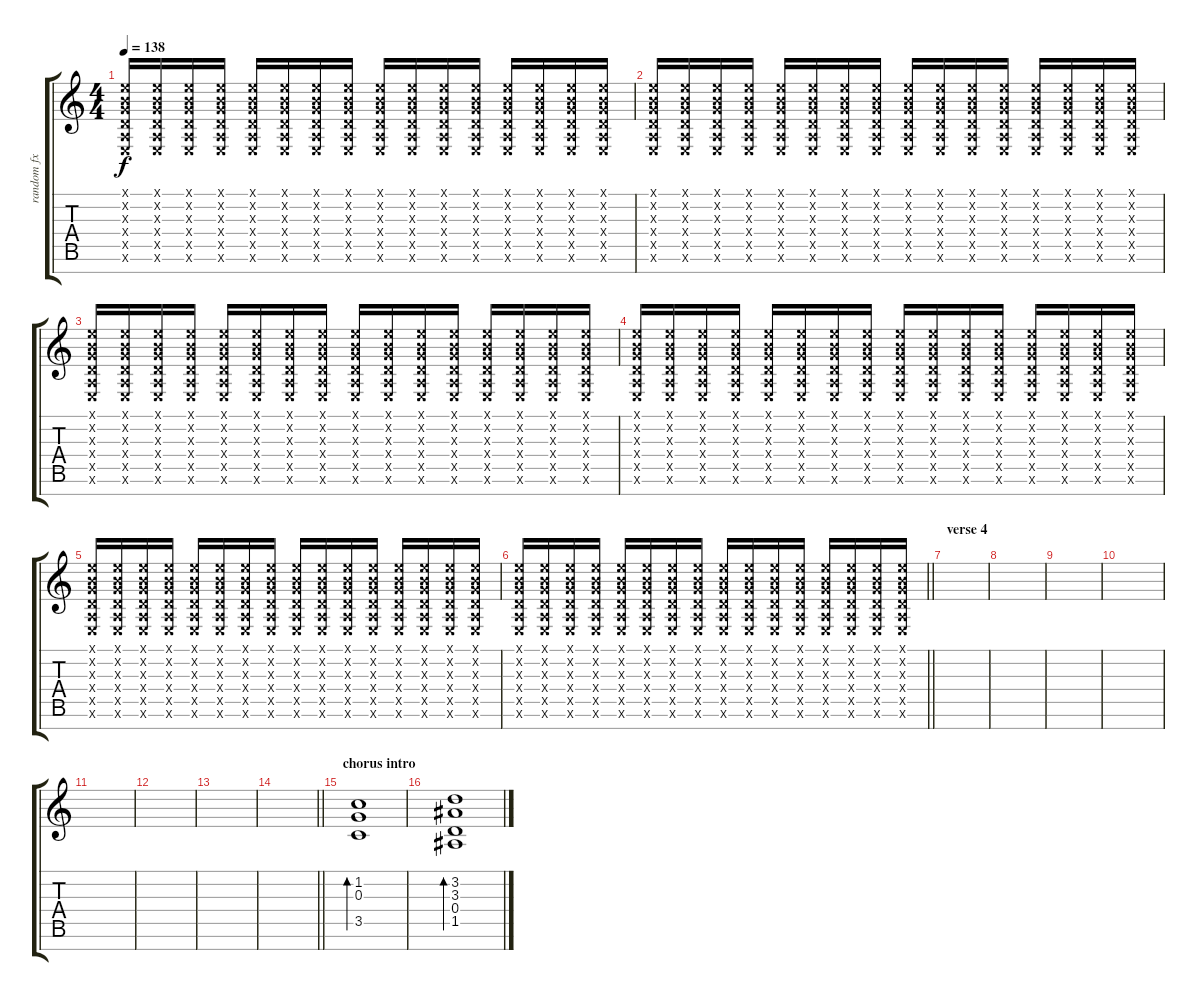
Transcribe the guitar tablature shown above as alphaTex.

\track ("random fx" "random fx") {instrument acousticguitarsteel}
\staff {score tabs}
\tuning (E4 B3 G3 D3 A2 E2 B1) {hide}
\ts (4 4)
\tempo 138
\clef g2
\ks c
(0.1{x} 0.2{x} 0.3{x} 0.4{x} 0.5{x} 0.6{x}).16{dy f} (0.1{x} 0.2{x} 0.3{x} 0.4{x} 0.5{x} 0.6{x}).16 (0.1{x} 0.2{x} 0.3{x} 0.4{x} 0.5{x} 0.6{x}).16 (0.1{x} 0.2{x} 0.3{x} 0.4{x} 0.5{x} 0.6{x}).16 (0.1{x} 0.2{x} 0.3{x} 0.4{x} 0.5{x} 0.6{x}).16 (0.1{x} 0.2{x} 0.3{x} 0.4{x} 0.5{x} 0.6{x}).16 (0.1{x} 0.2{x} 0.3{x} 0.4{x} 0.5{x} 0.6{x}).16 (0.1{x} 0.2{x} 0.3{x} 0.4{x} 0.5{x} 0.6{x}).16 (0.1{x} 0.2{x} 0.3{x} 0.4{x} 0.5{x} 0.6{x}).16 (0.1{x} 0.2{x} 0.3{x} 0.4{x} 0.5{x} 0.6{x}).16 (0.1{x} 0.2{x} 0.3{x} 0.4{x} 0.5{x} 0.6{x}).16 (0.1{x} 0.2{x} 0.3{x} 0.4{x} 0.5{x} 0.6{x}).16 (0.1{x} 0.2{x} 0.3{x} 0.4{x} 0.5{x} 0.6{x}).16 (0.1{x} 0.2{x} 0.3{x} 0.4{x} 0.5{x} 0.6{x}).16 (0.1{x} 0.2{x} 0.3{x} 0.4{x} 0.5{x} 0.6{x}).16 (0.1{x} 0.2{x} 0.3{x} 0.4{x} 0.5{x} 0.6{x}).16 |
(0.1{x} 0.2{x} 0.3{x} 0.4{x} 0.5{x} 0.6{x}).16 (0.1{x} 0.2{x} 0.3{x} 0.4{x} 0.5{x} 0.6{x}).16 (0.1{x} 0.2{x} 0.3{x} 0.4{x} 0.5{x} 0.6{x}).16 (0.1{x} 0.2{x} 0.3{x} 0.4{x} 0.5{x} 0.6{x}).16 (0.1{x} 0.2{x} 0.3{x} 0.4{x} 0.5{x} 0.6{x}).16 (0.1{x} 0.2{x} 0.3{x} 0.4{x} 0.5{x} 0.6{x}).16 (0.1{x} 0.2{x} 0.3{x} 0.4{x} 0.5{x} 0.6{x}).16 (0.1{x} 0.2{x} 0.3{x} 0.4{x} 0.5{x} 0.6{x}).16 (0.1{x} 0.2{x} 0.3{x} 0.4{x} 0.5{x} 0.6{x}).16 (0.1{x} 0.2{x} 0.3{x} 0.4{x} 0.5{x} 0.6{x}).16 (0.1{x} 0.2{x} 0.3{x} 0.4{x} 0.5{x} 0.6{x}).16 (0.1{x} 0.2{x} 0.3{x} 0.4{x} 0.5{x} 0.6{x}).16 (0.1{x} 0.2{x} 0.3{x} 0.4{x} 0.5{x} 0.6{x}).16 (0.1{x} 0.2{x} 0.3{x} 0.4{x} 0.5{x} 0.6{x}).16 (0.1{x} 0.2{x} 0.3{x} 0.4{x} 0.5{x} 0.6{x}).16 (0.1{x} 0.2{x} 0.3{x} 0.4{x} 0.5{x} 0.6{x}).16 |
(0.1{x} 0.2{x} 0.3{x} 0.4{x} 0.5{x} 0.6{x}).16 (0.1{x} 0.2{x} 0.3{x} 0.4{x} 0.5{x} 0.6{x}).16 (0.1{x} 0.2{x} 0.3{x} 0.4{x} 0.5{x} 0.6{x}).16 (0.1{x} 0.2{x} 0.3{x} 0.4{x} 0.5{x} 0.6{x}).16 (0.1{x} 0.2{x} 0.3{x} 0.4{x} 0.5{x} 0.6{x}).16 (0.1{x} 0.2{x} 0.3{x} 0.4{x} 0.5{x} 0.6{x}).16 (0.1{x} 0.2{x} 0.3{x} 0.4{x} 0.5{x} 0.6{x}).16 (0.1{x} 0.2{x} 0.3{x} 0.4{x} 0.5{x} 0.6{x}).16 (0.1{x} 0.2{x} 0.3{x} 0.4{x} 0.5{x} 0.6{x}).16 (0.1{x} 0.2{x} 0.3{x} 0.4{x} 0.5{x} 0.6{x}).16 (0.1{x} 0.2{x} 0.3{x} 0.4{x} 0.5{x} 0.6{x}).16 (0.1{x} 0.2{x} 0.3{x} 0.4{x} 0.5{x} 0.6{x}).16 (0.1{x} 0.2{x} 0.3{x} 0.4{x} 0.5{x} 0.6{x}).16 (0.1{x} 0.2{x} 0.3{x} 0.4{x} 0.5{x} 0.6{x}).16 (0.1{x} 0.2{x} 0.3{x} 0.4{x} 0.5{x} 0.6{x}).16 (0.1{x} 0.2{x} 0.3{x} 0.4{x} 0.5{x} 0.6{x}).16 |
(0.1{x} 0.2{x} 0.3{x} 0.4{x} 0.5{x} 0.6{x}).16 (0.1{x} 0.2{x} 0.3{x} 0.4{x} 0.5{x} 0.6{x}).16 (0.1{x} 0.2{x} 0.3{x} 0.4{x} 0.5{x} 0.6{x}).16 (0.1{x} 0.2{x} 0.3{x} 0.4{x} 0.5{x} 0.6{x}).16 (0.1{x} 0.2{x} 0.3{x} 0.4{x} 0.5{x} 0.6{x}).16 (0.1{x} 0.2{x} 0.3{x} 0.4{x} 0.5{x} 0.6{x}).16 (0.1{x} 0.2{x} 0.3{x} 0.4{x} 0.5{x} 0.6{x}).16 (0.1{x} 0.2{x} 0.3{x} 0.4{x} 0.5{x} 0.6{x}).16 (0.1{x} 0.2{x} 0.3{x} 0.4{x} 0.5{x} 0.6{x}).16 (0.1{x} 0.2{x} 0.3{x} 0.4{x} 0.5{x} 0.6{x}).16 (0.1{x} 0.2{x} 0.3{x} 0.4{x} 0.5{x} 0.6{x}).16 (0.1{x} 0.2{x} 0.3{x} 0.4{x} 0.5{x} 0.6{x}).16 (0.1{x} 0.2{x} 0.3{x} 0.4{x} 0.5{x} 0.6{x}).16 (0.1{x} 0.2{x} 0.3{x} 0.4{x} 0.5{x} 0.6{x}).16 (0.1{x} 0.2{x} 0.3{x} 0.4{x} 0.5{x} 0.6{x}).16 (0.1{x} 0.2{x} 0.3{x} 0.4{x} 0.5{x} 0.6{x}).16 |
(0.1{x} 0.2{x} 0.3{x} 0.4{x} 0.5{x} 0.6{x}).16 (0.1{x} 0.2{x} 0.3{x} 0.4{x} 0.5{x} 0.6{x}).16 (0.1{x} 0.2{x} 0.3{x} 0.4{x} 0.5{x} 0.6{x}).16 (0.1{x} 0.2{x} 0.3{x} 0.4{x} 0.5{x} 0.6{x}).16 (0.1{x} 0.2{x} 0.3{x} 0.4{x} 0.5{x} 0.6{x}).16 (0.1{x} 0.2{x} 0.3{x} 0.4{x} 0.5{x} 0.6{x}).16 (0.1{x} 0.2{x} 0.3{x} 0.4{x} 0.5{x} 0.6{x}).16 (0.1{x} 0.2{x} 0.3{x} 0.4{x} 0.5{x} 0.6{x}).16 (0.1{x} 0.2{x} 0.3{x} 0.4{x} 0.5{x} 0.6{x}).16 (0.1{x} 0.2{x} 0.3{x} 0.4{x} 0.5{x} 0.6{x}).16 (0.1{x} 0.2{x} 0.3{x} 0.4{x} 0.5{x} 0.6{x}).16 (0.1{x} 0.2{x} 0.3{x} 0.4{x} 0.5{x} 0.6{x}).16 (0.1{x} 0.2{x} 0.3{x} 0.4{x} 0.5{x} 0.6{x}).16 (0.1{x} 0.2{x} 0.3{x} 0.4{x} 0.5{x} 0.6{x}).16 (0.1{x} 0.2{x} 0.3{x} 0.4{x} 0.5{x} 0.6{x}).16 (0.1{x} 0.2{x} 0.3{x} 0.4{x} 0.5{x} 0.6{x}).16 |
\barLineRight lightlight
(0.1{x} 0.2{x} 0.3{x} 0.4{x} 0.5{x} 0.6{x}).16 (0.1{x} 0.2{x} 0.3{x} 0.4{x} 0.5{x} 0.6{x}).16 (0.1{x} 0.2{x} 0.3{x} 0.4{x} 0.5{x} 0.6{x}).16 (0.1{x} 0.2{x} 0.3{x} 0.4{x} 0.5{x} 0.6{x}).16 (0.1{x} 0.2{x} 0.3{x} 0.4{x} 0.5{x} 0.6{x}).16 (0.1{x} 0.2{x} 0.3{x} 0.4{x} 0.5{x} 0.6{x}).16 (0.1{x} 0.2{x} 0.3{x} 0.4{x} 0.5{x} 0.6{x}).16 (0.1{x} 0.2{x} 0.3{x} 0.4{x} 0.5{x} 0.6{x}).16 (0.1{x} 0.2{x} 0.3{x} 0.4{x} 0.5{x} 0.6{x}).16 (0.1{x} 0.2{x} 0.3{x} 0.4{x} 0.5{x} 0.6{x}).16 (0.1{x} 0.2{x} 0.3{x} 0.4{x} 0.5{x} 0.6{x}).16 (0.1{x} 0.2{x} 0.3{x} 0.4{x} 0.5{x} 0.6{x}).16 (0.1{x} 0.2{x} 0.3{x} 0.4{x} 0.5{x} 0.6{x}).16 (0.1{x} 0.2{x} 0.3{x} 0.4{x} 0.5{x} 0.6{x}).16 (0.1{x} 0.2{x} 0.3{x} 0.4{x} 0.5{x} 0.6{x}).16 (0.1{x} 0.2{x} 0.3{x} 0.4{x} 0.5{x} 0.6{x}).16 |
\section ("" "verse 4")
|
|
|
|
|
|
|
\barLineRight lightlight
|
\section ("" "chorus intro")
(1.2 0.3 3.5).1{bd 120 volume 9 instrument acousticgrandpiano} |
(3.2 3.3 0.4 1.5).1{bd 120}
